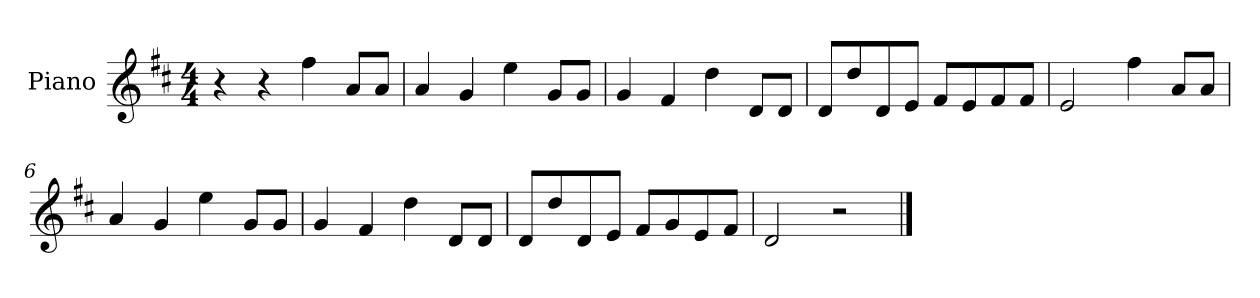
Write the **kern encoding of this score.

**kern
*part1
*staff1
*I"Piano
*I'Pno
*clefG2
*k[f#c#]
*D:
*M4/4
=1
4r
4r
4ff#\
8a/L
8a/J
=2
4a/
4g/
4ee\
8g/L
8g/J
=3
4g/
4f#/
4dd\
8d/L
8d/J
=4
8d/L
8dd/
8d/
8e/J
8f#/L
8e/
8f#/
8f#/J
=5
2e/
4ff#\
8a/L
8a/J
=6
4a/
4g/
4ee\
8g/L
8g/J
=7
4g/
4f#/
4dd\
8d/L
8d/J
=8
8d/L
8dd/
8d/
8e/J
8f#/L
8g/
8e/
8f#/J
=9
2d/
2r
==
*-
